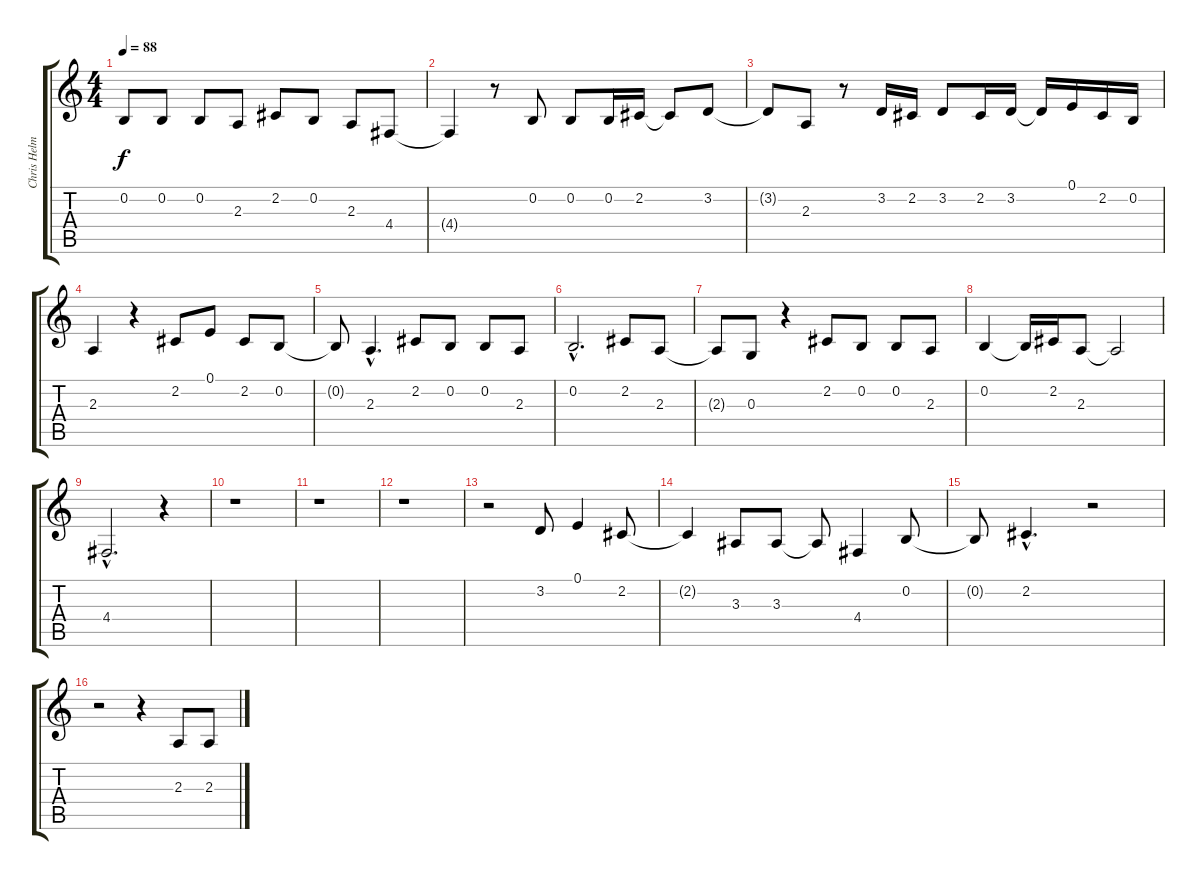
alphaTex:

\track ("Chris Helme (vox)" "Chris Helm") {instrument bassoon}
\staff {score tabs}
\tuning (E4 B3 G3 D3 A2 E2) {hide}
\ts (4 4)
\tempo 88
\clef g2
\ks c
0.2{t}.8{dy f} 0.2.8 0.2.8 2.3.8 2.2.8 0.2.8 2.3.8 4.4.8 |
4.4{t}.4 r.8 0.2.8 0.2.8 0.2.16 2.2.16 2.2{t}.8 3.2.8 |
3.2{t}.8 2.3.8 r.8 3.2.16 2.2.16 3.2.8 2.2.16 3.2.16 3.2{t}.16 0.1.16 2.2.16 0.2.16 |
2.3.4 r.4 2.2.8 0.1.8 2.2.8 0.2.8 |
0.2{t}.8 2.3{hac}.4{d} 2.2.8 0.2.8 0.2.8 2.3.8 |
0.2{hac}.2{d} 2.2.8 2.3.8 |
2.3{t}.8 0.3.8 r.4 2.2.8 0.2.8 0.2.8 2.3.8 |
0.2.4 0.2{t}.16 2.2.16 2.3.8 2.3{t}.2 |
4.4{hac}.2{d} r.4 |
r.1 |
r.1 |
r.1 |
r.2 3.2.8 0.1.4 2.2.8 |
2.2{t}.4 3.3.8 3.3.8 3.3{t}.8 4.4.4 0.2.8 |
0.2{t}.8 2.2{hac}.4{d} r.2 |
r.2 r.4 2.3.8 2.3.8
